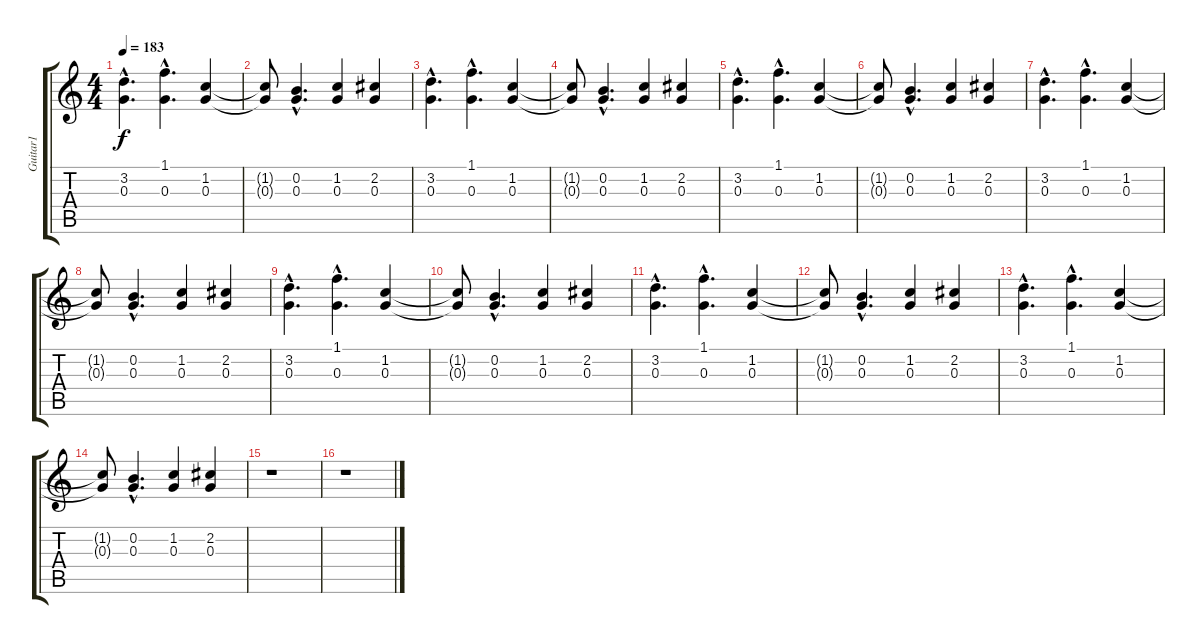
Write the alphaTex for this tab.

\track ("Guitar1" "Guitar1") {instrument overdrivenguitar}
\staff {score tabs}
\tuning (E4 B3 G3 D3 A2 E2) {hide}
\ts (4 4)
\tempo 183
\clef g2
\ks c
(3.2{hac} 0.3{hac}).4{d dy f} (1.1{hac} 0.3{hac}).4{d} (1.2 0.3).4 |
(1.2{t} 0.3{t}).8 (0.2{hac} 0.3{hac}).4{d} (1.2 0.3).4 (2.2 0.3).4 |
(3.2{hac} 0.3{hac}).4{d} (1.1{hac} 0.3{hac}).4{d} (1.2 0.3).4 |
(1.2{t} 0.3{t}).8 (0.2{hac} 0.3{hac}).4{d} (1.2 0.3).4 (2.2 0.3).4 |
(3.2{hac} 0.3{hac}).4{d} (1.1{hac} 0.3{hac}).4{d} (1.2 0.3).4 |
(1.2{t} 0.3{t}).8 (0.2{hac} 0.3{hac}).4{d} (1.2 0.3).4 (2.2 0.3).4 |
(3.2{hac} 0.3{hac}).4{d} (1.1{hac} 0.3{hac}).4{d} (1.2 0.3).4 |
(1.2{t} 0.3{t}).8 (0.2{hac} 0.3{hac}).4{d} (1.2 0.3).4 (2.2 0.3).4 |
(3.2{hac} 0.3{hac}).4{d} (1.1{hac} 0.3{hac}).4{d} (1.2 0.3).4 |
(1.2{t} 0.3{t}).8 (0.2{hac} 0.3{hac}).4{d} (1.2 0.3).4 (2.2 0.3).4 |
(3.2{hac} 0.3{hac}).4{d} (1.1{hac} 0.3{hac}).4{d} (1.2 0.3).4 |
(1.2{t} 0.3{t}).8 (0.2{hac} 0.3{hac}).4{d} (1.2 0.3).4 (2.2 0.3).4 |
(3.2{hac} 0.3{hac}).4{d} (1.1{hac} 0.3{hac}).4{d} (1.2 0.3).4 |
(1.2{t} 0.3{t}).8 (0.2{hac} 0.3{hac}).4{d} (1.2 0.3).4 (2.2 0.3).4 |
r.1 |
r.1
